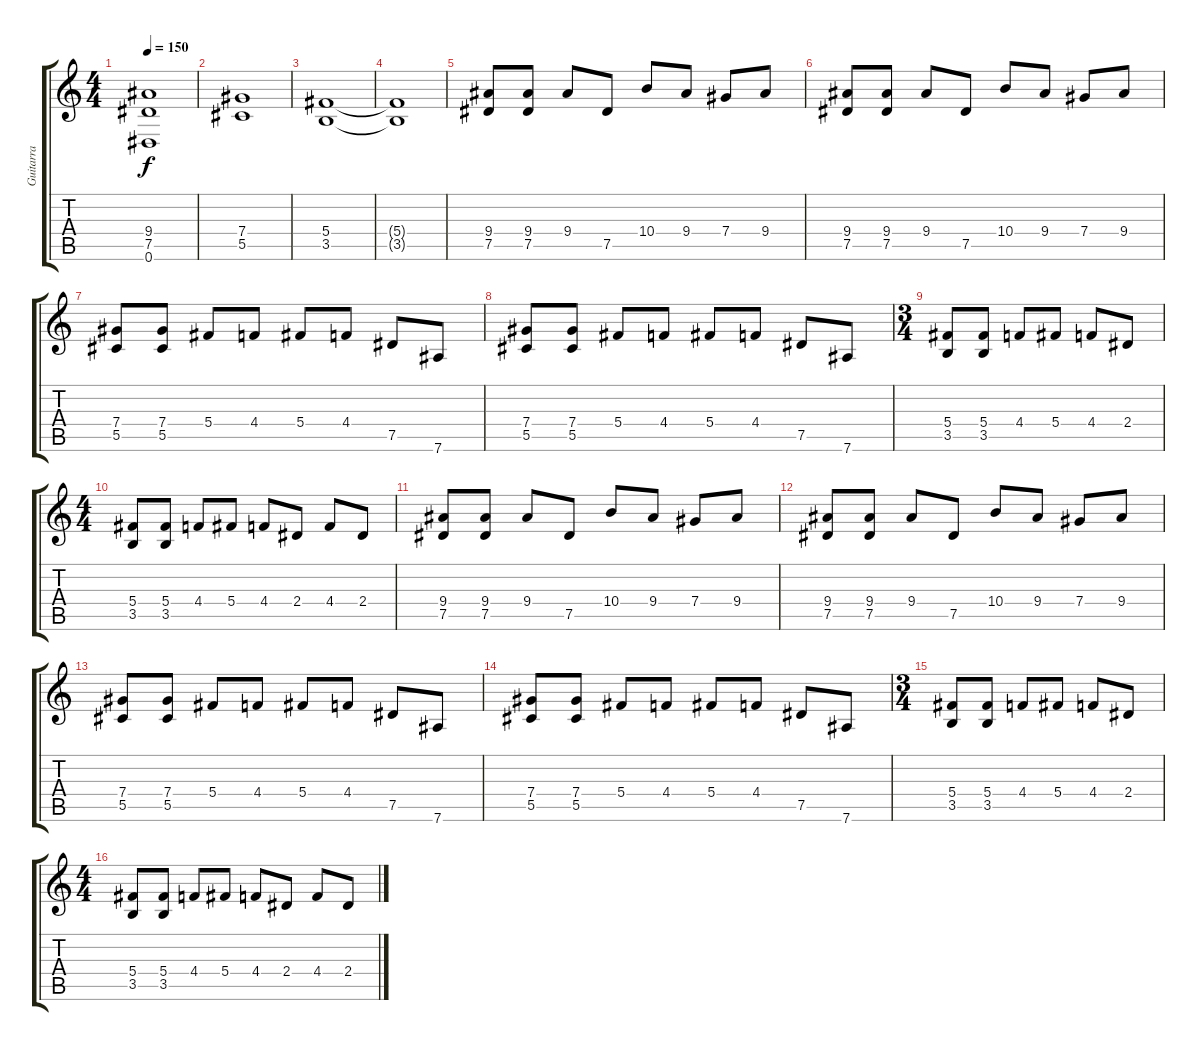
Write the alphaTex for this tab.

\track ("Guitarra" "Guitarra") {instrument distortionguitar}
\staff {score tabs}
\tuning (Eb4 Bb3 Gb3 Db3 Ab2 Eb2) {hide}
\ts (4 4)
\tempo 150
\clef g2
\ks c
(9.4 7.5 0.6).1{dy f} |
(7.4 5.5).1 |
(5.4 3.5).1 |
(5.4{t} 3.5{t}).1 |
(9.4 7.5).8 (9.4 7.5).8 9.4.8 7.5.8 10.4.8 9.4.8 7.4.8 9.4.8 |
(9.4 7.5).8 (9.4 7.5).8 9.4.8 7.5.8 10.4.8 9.4.8 7.4.8 9.4.8 |
(7.4 5.5).8 (7.4 5.5).8 5.4.8 4.4.8 5.4.8 4.4.8 7.5.8 7.6.8 |
(7.4 5.5).8 (7.4 5.5).8 5.4.8 4.4.8 5.4.8 4.4.8 7.5.8 7.6.8 |
\ts (3 4)
(5.4 3.5).8 (5.4 3.5).8 4.4.8 5.4.8 4.4.8 2.4.8 |
\ts (4 4)
(5.4 3.5).8 (5.4 3.5).8 4.4.8 5.4.8 4.4.8 2.4.8 4.4.8 2.4.8 |
(9.4 7.5).8 (9.4 7.5).8 9.4.8 7.5.8 10.4.8 9.4.8 7.4.8 9.4.8 |
(9.4 7.5).8 (9.4 7.5).8 9.4.8 7.5.8 10.4.8 9.4.8 7.4.8 9.4.8 |
(7.4 5.5).8 (7.4 5.5).8 5.4.8 4.4.8 5.4.8 4.4.8 7.5.8 7.6.8 |
(7.4 5.5).8 (7.4 5.5).8 5.4.8 4.4.8 5.4.8 4.4.8 7.5.8 7.6.8 |
\ts (3 4)
(5.4 3.5).8 (5.4 3.5).8 4.4.8 5.4.8 4.4.8 2.4.8 |
\ts (4 4)
(5.4 3.5).8 (5.4 3.5).8 4.4.8 5.4.8 4.4.8 2.4.8 4.4.8 2.4.8
